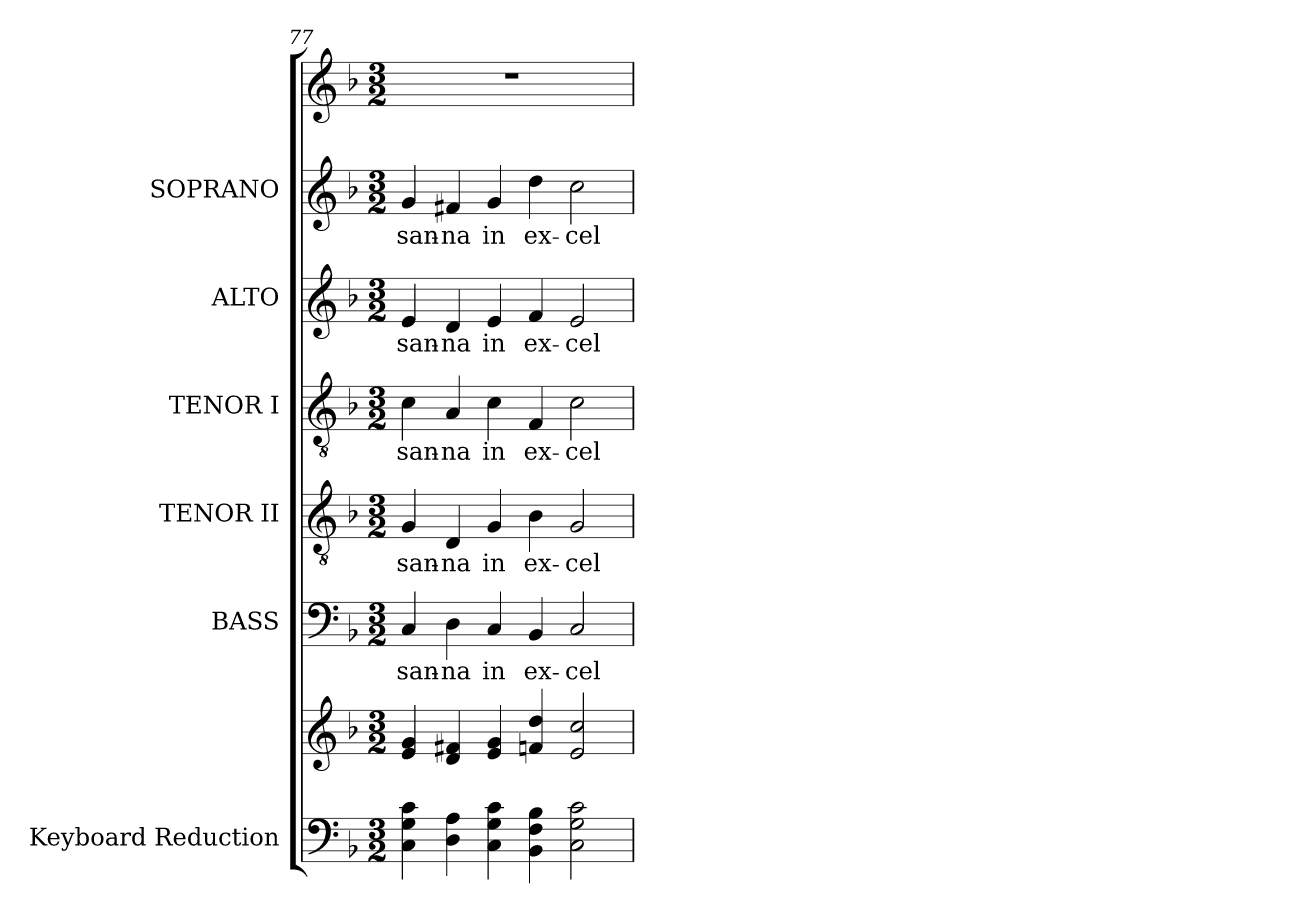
**kern	**kern	**kern	**text	**kern	**text	**kern	**text	**kern	**text	**kern	**text	**kern
*part7	*part7	*part6	*part6	*part5	*part5	*part4	*part4	*part3	*part3	*part2	*part2	*part1
*staff8	*staff7	*staff6	*staff6	*staff5	*staff5	*staff4	*staff4	*staff3	*staff3	*staff2	*staff2	*staff1
*I"Keyboard Reduction	*	*I"BASS	*	*I"TENOR II	*	*I"TENOR I	*	*I"ALTO	*	*I"SOPRANO	*	*
*I'Reduc.	*	*I'B.	*	*I'T. II	*	*I'T. I	*	*I'A.	*	*I'S.	*	*
*clefF4	*clefG2	*clefF4	*	*clefGv2	*	*clefGv2	*	*clefG2	*	*clefG2	*	*clefG2
*	*	*	*	*ITrd7c12	*	*ITrd7c12	*	*	*	*	*	*
*k[b-]	*k[b-]	*k[b-]	*	*k[b-]	*	*k[b-]	*	*k[b-]	*	*k[b-]	*	*k[b-]
*F:	*F:	*F:	*	*F:	*	*F:	*	*F:	*	*F:	*	*F:
*M3/2	*M3/2	*M3/2	*	*M3/2	*	*M3/2	*	*M3/2	*	*M3/2	*	*M3/2
=77	=77	=77	=77	=77	=77	=77	=77	=77	=77	=77	=77	=77
!	!	!	!LO:LY:b:color=#000000	!	!	!	!	!	!	!	!	!
!	!	!	!	!	!LO:LY:b:color=#000000	!	!	!	!	!	!	!
!	!	!	!	!	!	!	!LO:LY:b:color=#000000	!	!	!	!	!
!	!	!	!	!	!	!	!	!	!LO:LY:b:color=#000000	!	!	!
!	!	!	!	!	!	!	!	!	!	!	!LO:LY:b:color=#000000	!LO:N:vis=1
4Ci\ 4Gi 4ci	4ei/ 4gi	4Ci/	-san-	4GGi/	-san-	4Ci\	-san-	4ei/	-san-	4gi/	-san-	1.r
!	!	!	!LO:LY:b:color=#000000	!	!	!	!	!	!	!	!	!
!	!	!	!	!	!LO:LY:b:color=#000000	!	!	!	!	!	!	!
!	!	!	!	!	!	!	!LO:LY:b:color=#000000	!	!	!	!	!
!	!	!	!	!	!	!	!	!	!LO:LY:b:color=#000000	!	!	!
!	!	!	!	!	!	!	!	!	!	!	!LO:LY:b:color=#000000	!
4Di\ 4Ai	4di/ 4f#Xi	4Di\	-na	4DDi/	-na	4AAi/	-na	4di/	-na	4f#Xi/	-na	.
!	!	!	!LO:LY:b:color=#000000	!	!	!	!	!	!	!	!	!
!	!	!	!	!	!LO:LY:b:color=#000000	!	!	!	!	!	!	!
!	!	!	!	!	!	!	!LO:LY:b:color=#000000	!	!	!	!	!
!	!	!	!	!	!	!	!	!	!LO:LY:b:color=#000000	!	!	!
!	!	!	!	!	!	!	!	!	!	!	!LO:LY:b:color=#000000	!
4Ci\ 4Gi 4ci	4ei/ 4gi	4Ci/	in	4GGi/	in	4Ci\	in	4ei/	in	4gi/	in	.
!	!	!	!LO:LY:b:color=#000000	!	!	!	!	!	!	!	!	!
!	!	!	!	!	!LO:LY:b:color=#000000	!	!	!	!	!	!	!
!	!	!	!	!	!	!	!LO:LY:b:color=#000000	!	!	!	!	!
!	!	!	!	!	!	!	!	!	!LO:LY:b:color=#000000	!	!	!
!	!	!	!	!	!	!	!	!	!	!	!LO:LY:b:color=#000000	!
4BB-i\ 4Fi 4B-i	4fni/ 4ddi	4BB-i/	ex-	4BB-i\	ex-	4FFi/	ex-	4fi/	ex-	4ddi\	ex-	.
!	!	!	!LO:LY:b:color=#000000	!	!	!	!	!	!	!	!	!
!	!	!	!	!	!LO:LY:b:color=#000000	!	!	!	!	!	!	!
!	!	!	!	!	!	!	!LO:LY:b:color=#000000	!	!	!	!	!
!	!	!	!	!	!	!	!	!	!LO:LY:b:color=#000000	!	!	!
!	!	!	!	!	!	!	!	!	!	!	!LO:LY:b:color=#000000	!
2Ci\ 2Gi 2ci	2ei/ 2cci	2Ci/	-cel-	2GGi/	-cel-	2Ci\	-cel-	2ei/	-cel-	2cci\	-cel-	.
=	=	=	=	=	=	=	=	=	=	=	=	=
*-	*-	*-	*-	*-	*-	*-	*-	*-	*-	*-	*-	*-
